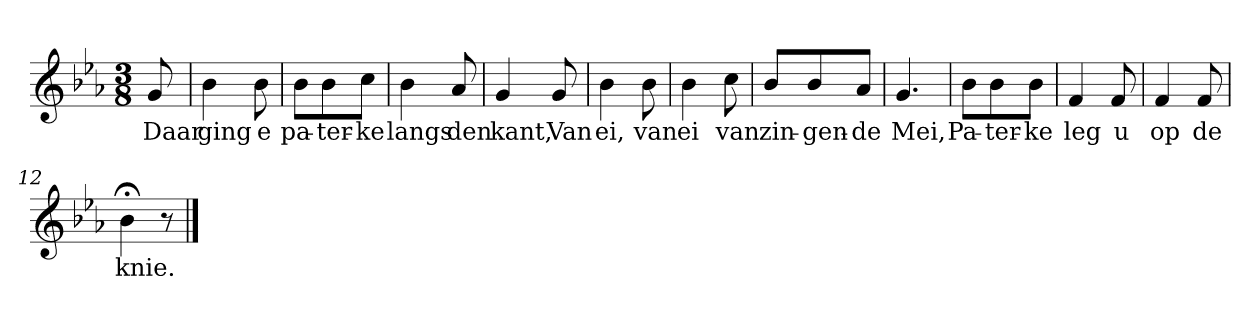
**kern	**text
*part1	*part1
*staff1	*staff1
*clefG2	*
*k[b-e-a-]	*
*E-:	*
*M3/8	*
*MM120	*
=	=
8g	Daar
=1	=1
4b-	ging
8b-	e
=2	=2
8b-\L	pa-
8b-\	-ter-
8cc\J	-ke
=3	=3
4b-	langs
8a-	den
=4	=4
4g	kant,
8g	Van
=5	=5
4b-	ei,
8b-	van
=6	=6
4b-	ei
8cc	van
=7	=7
8b-/L	zin-
8b-/	-gen-
8a-/J	-de
=8	=8
4.g	Mei,
=9	=9
8b-\L	Pa-
8b-\	-ter-
8b-\J	-ke
=10	=10
4f	leg
8f	u
=11	=11
4f	op
8f	de
=12	=12
4b-;<	knie.
8r	.
==	==
*-	*-
